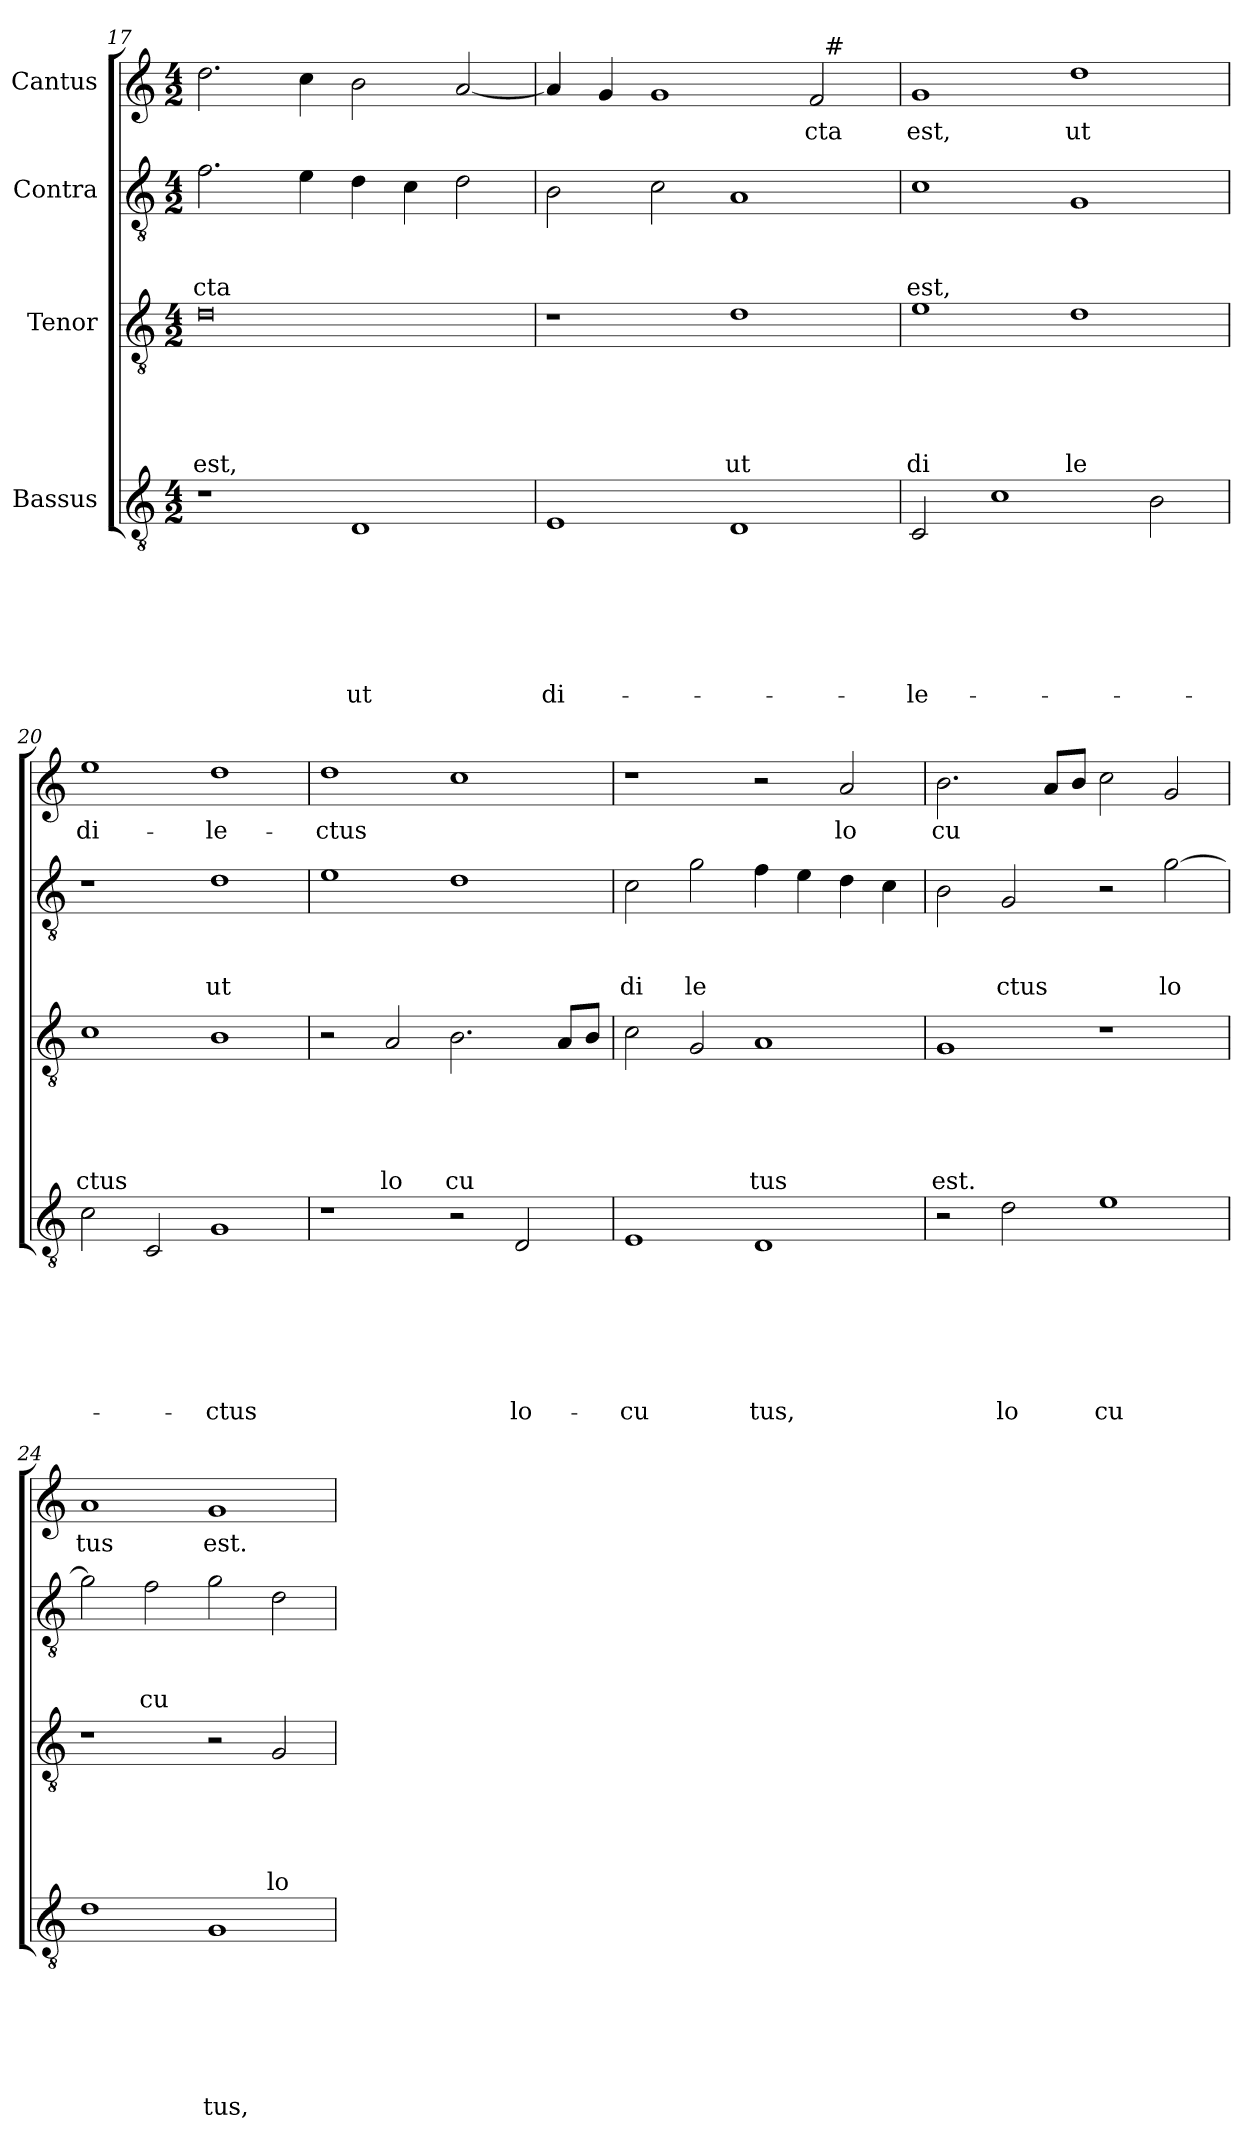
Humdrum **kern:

**kern	**text	**text	**text	**text	**text	**text	**text	**kern	**text	**text	**text	**text	**text	**kern	**text	**text	**text	**kern	**text
*part4	*part4	*part4	*part4	*part4	*part4	*part4	*part4	*part3	*part3	*part3	*part3	*part3	*part3	*part2	*part2	*part2	*part2	*part1	*part1
*staff4	*staff4	*staff4	*staff4	*staff4	*staff4	*staff4	*staff4	*staff3	*staff3	*staff3	*staff3	*staff3	*staff3	*staff2	*staff2	*staff2	*staff2	*staff1	*staff1
*I"Bassus	*	*	*	*	*	*	*	*I"Tenor	*	*	*	*	*	*I"Contra	*	*	*	*I"Cantus	*
*clefGv2	*	*	*	*	*	*	*	*clefGv2	*	*	*	*	*	*clefGv2	*	*	*	*clefG2	*
*k[]	*	*	*	*	*	*	*	*k[]	*	*	*	*	*	*k[]	*	*	*	*k[]	*
*C:	*	*	*	*	*	*	*	*C:	*	*	*	*	*	*C:	*	*	*	*C:	*
*M4/2	*	*	*	*	*	*	*	*M4/2	*	*	*	*	*	*M4/2	*	*	*	*M4/2	*
=17	=17	=17	=17	=17	=17	=17	=17	=17	=17	=17	=17	=17	=17	=17	=17	=17	=17	=17	=17
!	!	!	!	!	!	!	!	!	!	!	!	!	!LO:LY:b	!	!	!	!LO:LY:b	!	!
1r	.	.	.	.	.	.	.	0d	.	.	.	.	est,	2.f\	.	.	cta	2.dd\	.
.	.	.	.	.	.	.	.	.	.	.	.	.	.	4e\	.	.	.	4cc\	.
!	!	!	!	!	!	!	!LO:LY:b	!	!	!	!	!	!	!	!	!	!	!	!
1D	.	.	.	.	.	.	ut	.	.	.	.	.	.	4d\	.	.	.	2b\	.
.	.	.	.	.	.	.	.	.	.	.	.	.	.	4c\	.	.	.	.	.
.	.	.	.	.	.	.	.	.	.	.	.	.	.	2d\	.	.	.	[<2a/	.
=18	=18	=18	=18	=18	=18	=18	=18	=18	=18	=18	=18	=18	=18	=18	=18	=18	=18	=18	=18
!	!	!	!	!	!	!	!LO:LY:b	!	!	!	!	!	!	!	!	!	!	!	!
*	*	*	*	*	*	*	*	*	*	*	*	*	*	*	*	*	*	*^	*
1E	.	.	.	.	.	.	di-	1r	.	.	.	.	.	2B\	.	.	.	4a/]	1ryy	.
.	.	.	.	.	.	.	.	.	.	.	.	.	.	.	.	.	.	4g/	.	.
.	.	.	.	.	.	.	.	.	.	.	.	.	.	2c\	.	.	.	1g	.	.
!	!	!	!	!	!	!	!	!	!	!	!	!	!LO:LY:b	!	!	!	!	!	!	!
1D	.	.	.	.	.	.	.	1d	.	.	.	.	ut	1A	.	.	.	.	2ryy	.
!	!	!	!	!	!	!	!	!	!	!	!	!	!	!	!	!	!	!	!	!LO:LY:b
.	.	.	.	.	.	.	.	.	.	.	.	.	.	.	.	.	.	2f/	32ryy	-cta
!	!	!	!	!	!	!	!	!	!	!	!	!	!	!	!	!	!	!	!LO:TX:a:t=#	!
.	.	.	.	.	.	.	.	.	.	.	.	.	.	.	.	.	.	.	4...ryy	.
=19	=19	=19	=19	=19	=19	=19	=19	=19	=19	=19	=19	=19	=19	=19	=19	=19	=19	=19	=19	=19
!	!	!	!	!	!	!	!LO:LY:b	!	!	!	!	!	!LO:LY:b	!	!	!	!LO:LY:b	!	!	!LO:LY:b
*	*	*	*	*	*	*	*	*	*	*	*	*	*	*	*	*	*	*v	*v	*
2C/	.	.	.	.	.	.	-le-	1e	.	.	.	.	di	1c	.	.	est,	1g	est,
1c	.	.	.	.	.	.	.	.	.	.	.	.	.	.	.	.	.	.	.
!	!	!	!	!	!	!	!	!	!	!	!	!	!LO:LY:b	!	!	!	!	!	!LO:LY:b
.	.	.	.	.	.	.	.	1d	.	.	.	.	le	1G	.	.	.	1dd	ut
2B\	.	.	.	.	.	.	.	.	.	.	.	.	.	.	.	.	.	.	.
=20	=20	=20	=20	=20	=20	=20	=20	=20	=20	=20	=20	=20	=20	=20	=20	=20	=20	=20	=20
!	!	!	!	!	!	!	!	!	!	!	!	!	!LO:LY:b	!	!	!	!	!	!LO:LY:b
2c\	.	.	.	.	.	.	.	1c	.	.	.	.	ctus	1r	.	.	.	1ee	di-
2C/	.	.	.	.	.	.	.	.	.	.	.	.	.	.	.	.	.	.	.
!	!	!	!	!	!	!	!LO:LY:b	!	!	!	!	!	!	!	!	!	!LO:LY:b	!	!LO:LY:b
1G	.	.	.	.	.	.	-ctus	1B	.	.	.	.	.	1d	.	.	ut	1dd	-le-
=21	=21	=21	=21	=21	=21	=21	=21	=21	=21	=21	=21	=21	=21	=21	=21	=21	=21	=21	=21
!	!	!	!	!	!	!	!	!	!	!	!	!	!	!	!	!	!	!	!LO:LY:b
1r	.	.	.	.	.	.	.	2r	.	.	.	.	.	1e	.	.	.	1dd	-ctus
!	!	!	!	!	!	!	!	!	!	!	!	!	!LO:LY:b	!	!	!	!	!	!
.	.	.	.	.	.	.	.	2A/	.	.	.	.	lo	.	.	.	.	.	.
!	!	!	!	!	!	!	!	!	!	!	!	!	!LO:LY:b	!	!	!	!	!	!
2r	.	.	.	.	.	.	.	2.B\	.	.	.	.	cu	1d	.	.	.	1cc	.
!	!	!	!	!	!	!	!LO:LY:b	!	!	!	!	!	!	!	!	!	!	!	!
2D/	.	.	.	.	.	.	lo-	.	.	.	.	.	.	.	.	.	.	.	.
.	.	.	.	.	.	.	.	8A/L	.	.	.	.	.	.	.	.	.	.	.
.	.	.	.	.	.	.	.	8B/J	.	.	.	.	.	.	.	.	.	.	.
!!LO:PB:g=z
=22	=22	=22	=22	=22	=22	=22	=22	=22	=22	=22	=22	=22	=22	=22	=22	=22	=22	=22	=22
!	!	!	!	!	!	!	!LO:LY:b	!	!	!	!	!	!	!	!	!	!LO:LY:b	!	!
1E	.	.	.	.	.	.	-cu	2c\	.	.	.	.	.	2c\	.	.	di	1r	.
!	!	!	!	!	!	!	!	!	!	!	!	!	!	!	!	!	!LO:LY:b	!	!
.	.	.	.	.	.	.	.	2G/	.	.	.	.	.	2g\	.	.	le	.	.
!	!	!	!	!	!	!	!LO:LY:b	!	!	!	!	!	!LO:LY:b	!	!	!	!	!	!
1D	.	.	.	.	.	.	tus,	1A	.	.	.	.	tus	4f\	.	.	.	2r	.
.	.	.	.	.	.	.	.	.	.	.	.	.	.	4e\	.	.	.	.	.
!	!	!	!	!	!	!	!	!	!	!	!	!	!	!	!	!	!	!	!LO:LY:b
.	.	.	.	.	.	.	.	.	.	.	.	.	.	4d\	.	.	.	2a/	lo
.	.	.	.	.	.	.	.	.	.	.	.	.	.	4c\	.	.	.	.	.
=23	=23	=23	=23	=23	=23	=23	=23	=23	=23	=23	=23	=23	=23	=23	=23	=23	=23	=23	=23
!	!	!	!	!	!	!	!	!	!	!	!	!	!LO:LY:b	!	!	!	!	!	!LO:LY:b
2r	.	.	.	.	.	.	.	1G	.	.	.	.	est.	2B\	.	.	.	2.b\	cu
!	!	!	!	!	!	!	!LO:LY:b	!	!	!	!	!	!	!	!	!	!LO:LY:b	!	!
2d\	.	.	.	.	.	.	lo	.	.	.	.	.	.	2G/	.	.	ctus	.	.
.	.	.	.	.	.	.	.	.	.	.	.	.	.	.	.	.	.	8a/L	.
.	.	.	.	.	.	.	.	.	.	.	.	.	.	.	.	.	.	8b/J	.
!	!	!	!	!	!	!	!LO:LY:b	!	!	!	!	!	!	!	!	!	!	!	!
1e	.	.	.	.	.	.	cu	1r	.	.	.	.	.	2r	.	.	.	2cc\	.
!	!	!	!	!	!	!	!	!	!	!	!	!	!	!	!	!	!LO:LY:b	!	!
.	.	.	.	.	.	.	.	.	.	.	.	.	.	[>2g\	.	.	lo	2g/	.
=24	=24	=24	=24	=24	=24	=24	=24	=24	=24	=24	=24	=24	=24	=24	=24	=24	=24	=24	=24
!	!	!	!	!	!	!	!	!	!	!	!	!	!	!	!	!	!	!	!LO:LY:b
1d	.	.	.	.	.	.	.	1r	.	.	.	.	.	2g\]	.	.	.	1a	tus
!	!	!	!	!	!	!	!	!	!	!	!	!	!	!	!	!	!LO:LY:b	!	!
.	.	.	.	.	.	.	.	.	.	.	.	.	.	2f\	.	.	cu	.	.
!	!	!	!	!	!	!	!LO:LY:b	!	!	!	!	!	!	!	!	!	!	!	!LO:LY:b
1G	.	.	.	.	.	.	tus,	2r	.	.	.	.	.	2g\	.	.	.	1g	est.
!	!	!	!	!	!	!	!	!	!	!	!	!	!LO:LY:b	!	!	!	!	!	!
.	.	.	.	.	.	.	.	2G/	.	.	.	.	lo	2d\	.	.	.	.	.
=	=	=	=	=	=	=	=	=	=	=	=	=	=	=	=	=	=	=	=
*-	*-	*-	*-	*-	*-	*-	*-	*-	*-	*-	*-	*-	*-	*-	*-	*-	*-	*-	*-
